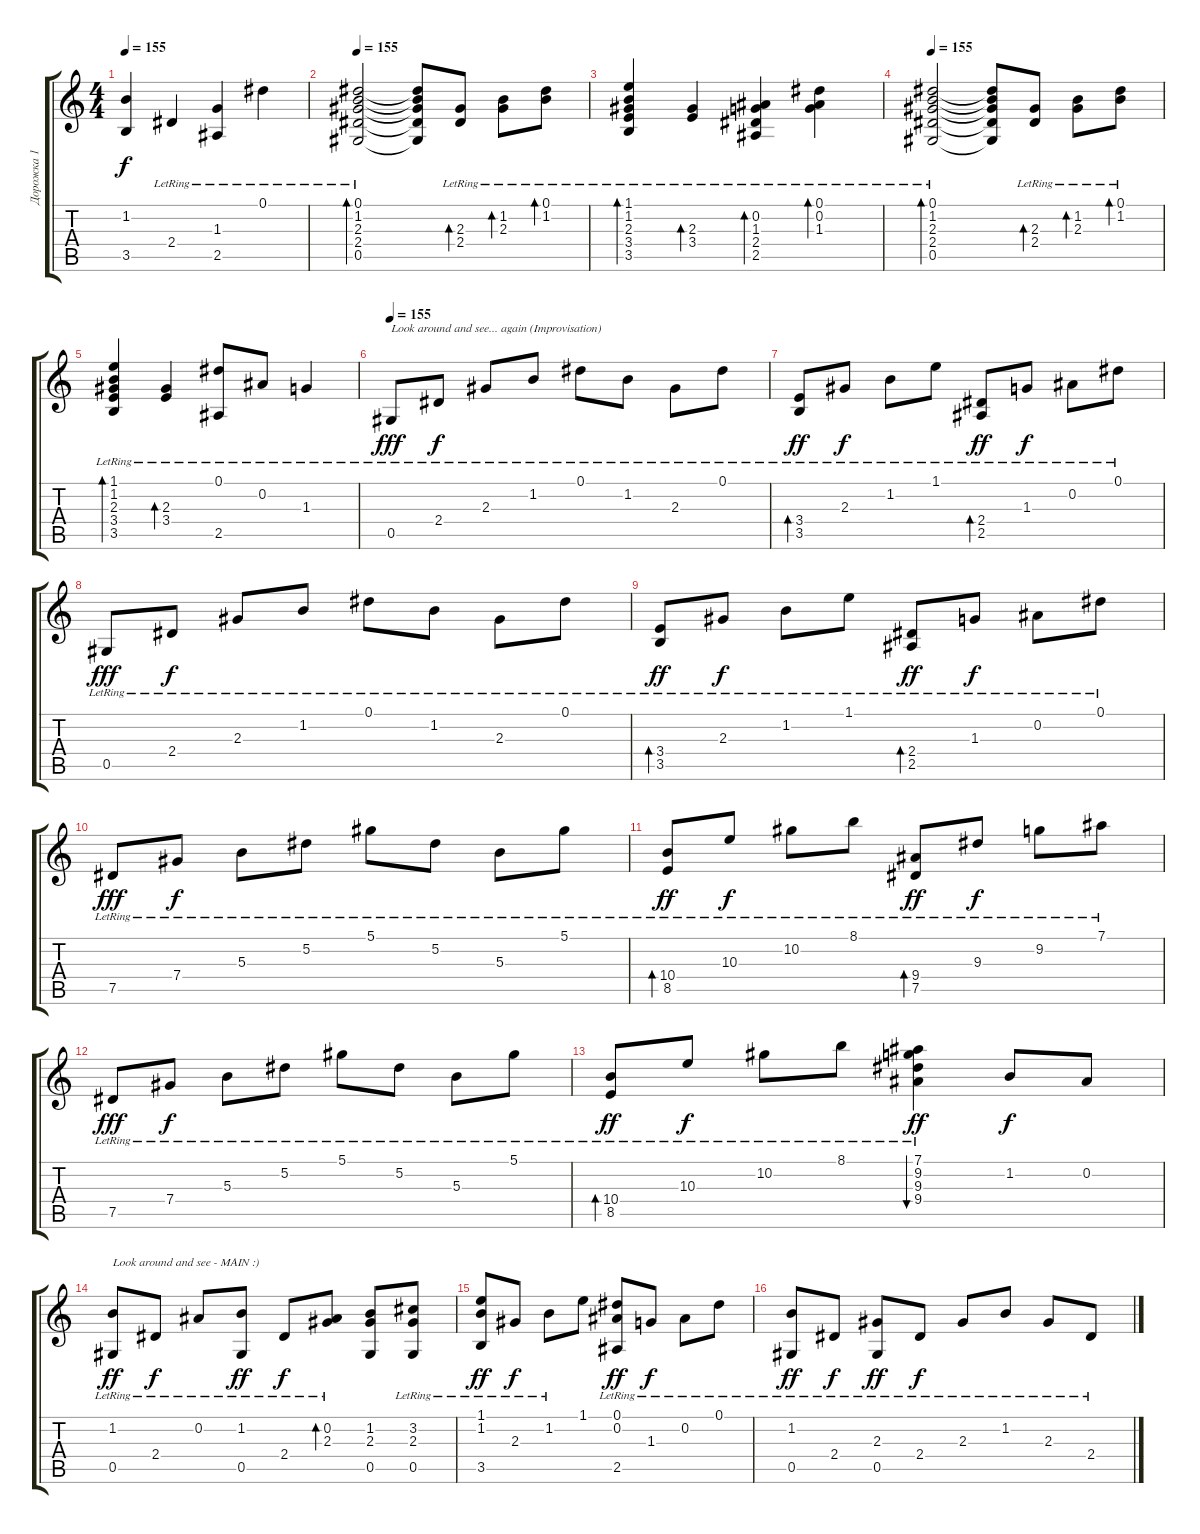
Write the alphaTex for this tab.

\track ("Дорожка 1" "Дорожка 1") {instrument acousticguitarnylon}
\staff {score tabs}
\tuning (Eb4 Bb3 Gb3 Db3 Ab2 Eb2) {hide}
\ts (4 4)
\tempo 155
\clef g2
\ks c
(1.2 3.5).4{dy f} 2.4{lr}.4 (1.3{lr} 2.5{lr}).4 0.1{lr}.4 |
\tempo 155
(0.1 1.2 2.3 2.4 0.5{lr}).2{bd 120} (0.1{t} 1.2{t} 2.3{t} 2.4{t} 0.5{t}).8 (2.3{lr} 2.4{lr}).8{bd 120} (1.2{lr} 2.3{lr}).8{bd 120} (0.1{lr} 1.2{lr}).8{bd 120} |
(1.1{lr} 1.2{lr} 2.3 3.4 3.5{lr}).4{bd 120} (2.3{lr} 3.4).4{bd 120} (0.2{lr} 1.3 2.4 2.5{lr}).4{bd 120} (0.1{lr} 0.2 1.3).4{bd 120} |
\tempo 155
(0.1 1.2 2.3 2.4 0.5{lr}).2{bd 120} (0.1{t} 1.2{t} 2.3{t} 2.4{t} 0.5{t}).8 (2.3{lr} 2.4{lr}).8{bd 120} (1.2{lr} 2.3{lr}).8{bd 120} (0.1{lr} 1.2{lr}).8{bd 120} |
(1.1{lr} 1.2{lr} 2.3 3.4 3.5{lr}).4{bd 120} (2.3{lr} 3.4{lr}).4{bd 120} (0.1{lr} 2.5{lr}).8 0.2{lr}.8 1.3{lr}.4 |
\tempo 155
0.5{lr}.8{txt "Look around and see... again (Improvisation)" dy fff} 2.4{lr}.8{dy f} 2.3{lr}.8 1.2{lr}.8 0.1{lr}.8 1.2{lr}.8 2.3{lr}.8 0.1{lr}.8 |
(3.4{lr} 3.5{lr}).8{bd 120 dy ff} 2.3{lr}.8{dy f} 1.2{lr}.8 1.1{lr}.8 (2.4{lr} 2.5{lr}).8{bd 120 dy ff} 1.3{lr}.8{dy f} 0.2{lr}.8 0.1{lr}.8 |
0.5{lr}.8{dy fff} 2.4{lr}.8{dy f} 2.3{lr}.8 1.2{lr}.8 0.1{lr}.8 1.2{lr}.8 2.3{lr}.8 0.1{lr}.8 |
(3.4{lr} 3.5{lr}).8{bd 120 dy ff} 2.3{lr}.8{dy f} 1.2{lr}.8 1.1{lr}.8 (2.4{lr} 2.5{lr}).8{bd 120 dy ff} 1.3{lr}.8{dy f} 0.2{lr}.8 0.1{lr}.8 |
7.5{lr}.8{dy fff} 7.4{lr}.8{dy f} 5.3{lr}.8 5.2{lr}.8 5.1{lr}.8 5.2{lr}.8 5.3{lr}.8 5.1{lr}.8 |
(10.4{lr} 8.5{lr}).8{bd 120 dy ff} 10.3{lr}.8{dy f} 10.2{lr}.8 8.1{lr}.8 (9.4{lr} 7.5{lr}).8{bd 120 dy ff} 9.3{lr}.8{dy f} 9.2{lr}.8 7.1{lr}.8 |
7.5{lr}.8{dy fff} 7.4{lr}.8{dy f} 5.3{lr}.8 5.2{lr}.8 5.1{lr}.8 5.2{lr}.8 5.3{lr}.8 5.1{lr}.8 |
(10.4{lr} 8.5{lr}).8{bd 120 dy ff} 10.3{lr}.8{dy f} 10.2{lr}.8 8.1{lr}.8 (7.1 9.2 9.3 9.4{lr}).4{bu 240 dy ff} 1.2.8{dy f} 0.2.8 |
(1.2{lr} 0.5{lr}).8{txt "Look around and see - MAIN :)" dy ff} 2.4{lr}.8{dy f} 0.2{lr}.8 (1.2{lr} 0.5{lr}).8{dy ff} 2.4{lr}.8{dy f} (0.2{lr} 2.3{lr}).8{bd 60} (1.2 2.3 0.5).8 (3.2 2.3{lr} 0.5).8 |
(1.1{lr} 1.2{lr} 3.5{lr}).8{dy ff} 2.3{lr}.8{dy f} 1.2{lr}.8 1.1.8 (0.1{lr} 0.2{lr} 2.5{lr}).8{dy ff} 1.3{lr}.8{dy f} 0.2{lr}.8 0.1{lr}.8 |
(1.2{lr} 0.5{lr}).8{dy ff} 2.4{lr}.8{dy f} (2.3{lr} 0.5{lr}).8{dy ff} 2.4{lr}.8{dy f} 2.3{lr}.8 1.2{lr}.8 2.3{lr}.8 2.4{lr}.8
